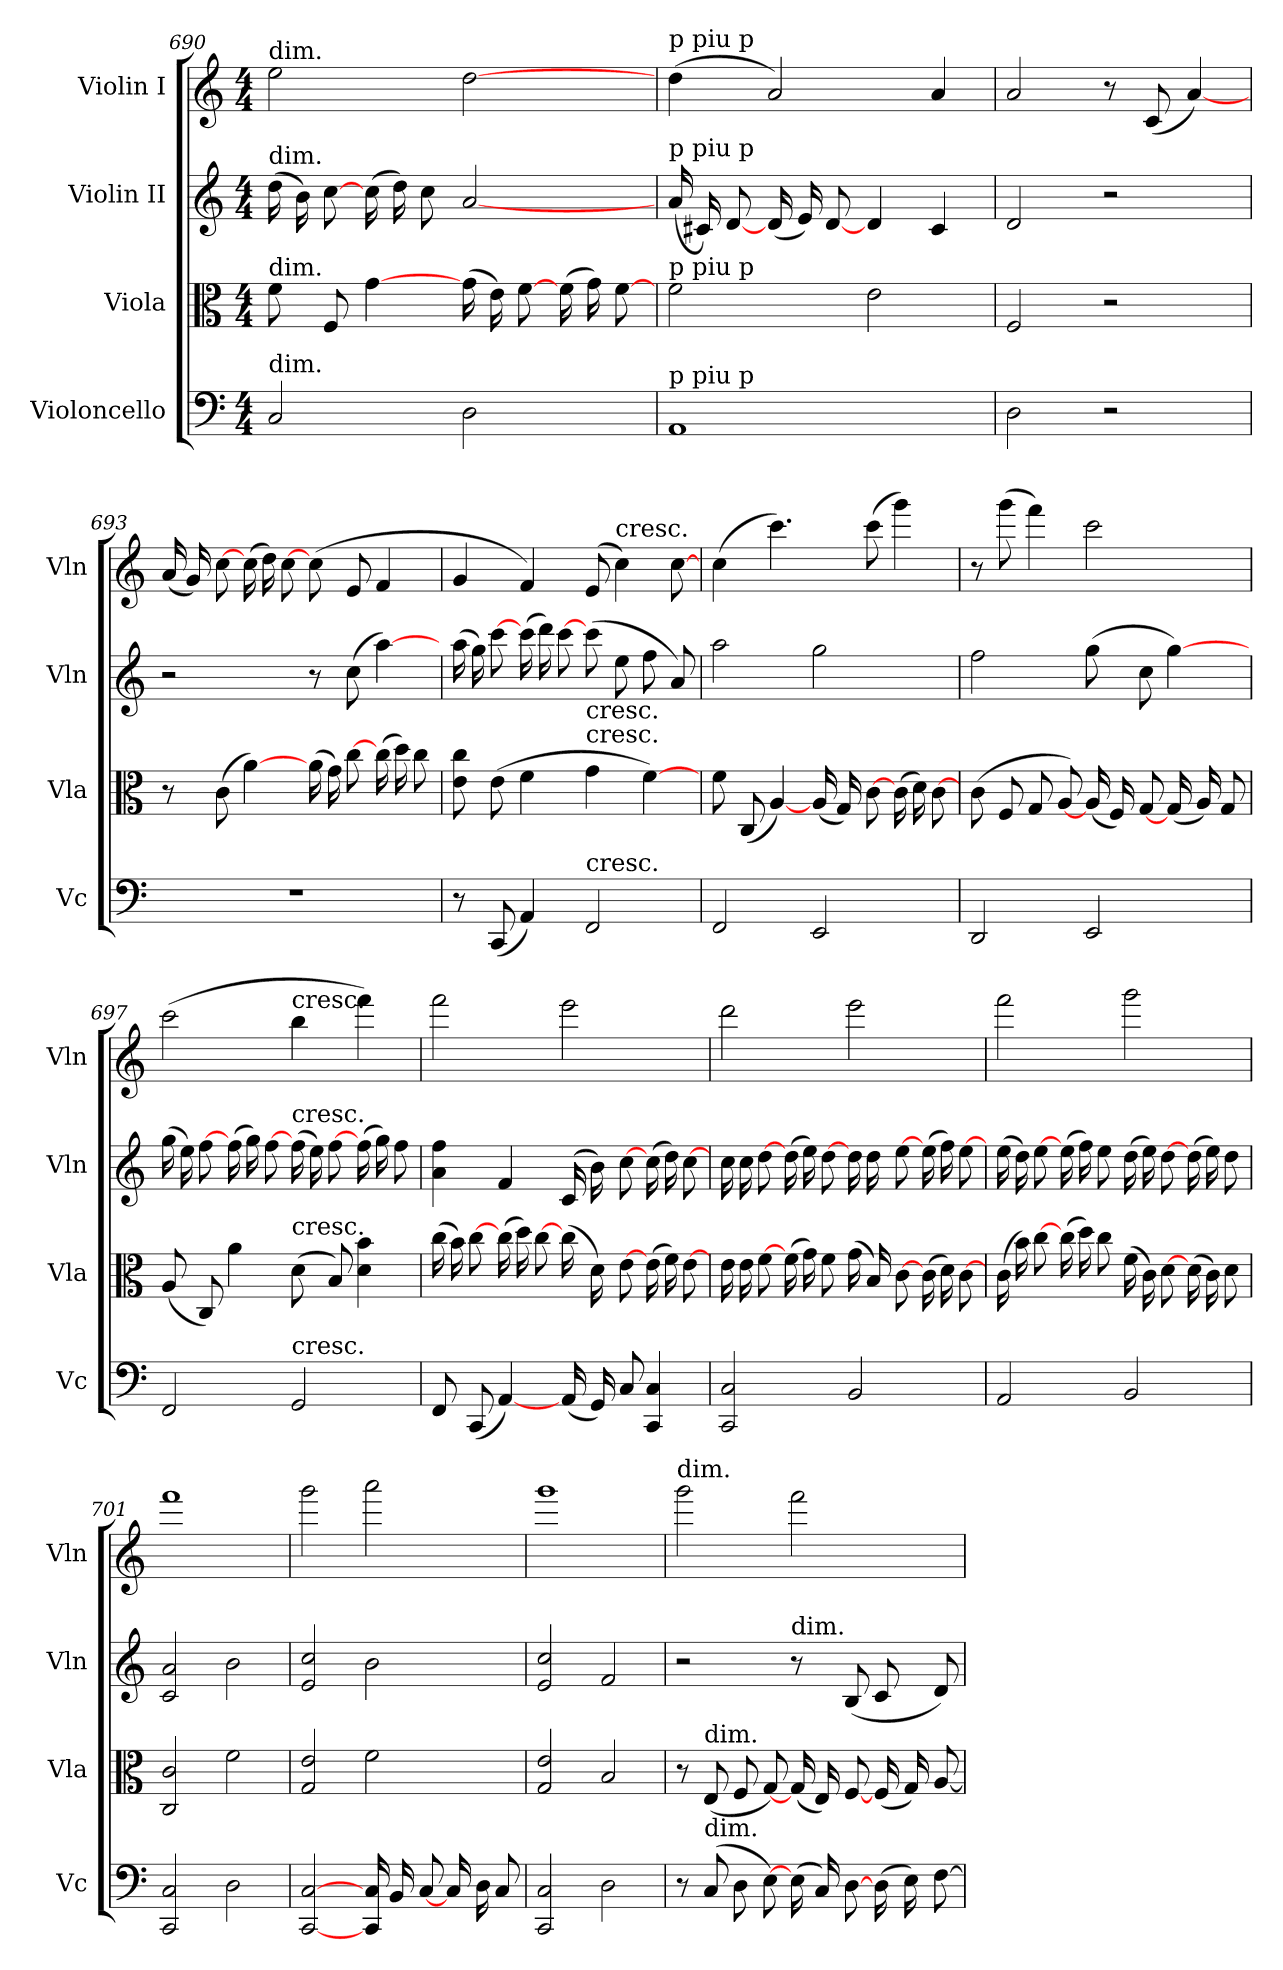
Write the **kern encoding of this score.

**kern	**kern	**kern	**kern
*part4	*part3	*part2	*part1
*staff4	*staff3	*staff2	*staff1
*I"Violoncello	*I"Viola	*I"Violin II	*I"Violin I
*I'Vc	*I'Vla	*I'Vln	*I'Vln
*clefF4	*clefC3	*clefG2	*clefG2
*k[]	*k[]	*k[]	*k[]
*C:	*C:	*C:	*C:
*M4/4	*M4/4	*M4/4	*M4/4
=690	=690	=690	=690
!	!	!	!LO:TX:a:t=dim.
!	!	!LO:TX:a:t=dim.	!
!	!LO:TX:a:t=dim.	!	!
!LO:TX:a:t=dim.	!	!	!
2C	8f	(16dd	2ee
.	.	16b)	.
.	8F	[8cc	.
.	[4g	(16cc	.
.	.	16dd)	.
.	.	8cc	.
2D	(16g	[2a	[2dd
.	16e)	.	.
.	[8f	.	.
.	(16f	.	.
.	16g)	.	.
.	[8f	.	.
=691	=691	=691	=691
!	!	!	!LO:TX:a:t=p piu p
!	!	!LO:TX:a:t=p piu p	!
!	!LO:TX:a:t=p piu p	!	!
!LO:TX:a:t=p piu p	!	!	!
1AA	2f	(16a	(4dd
.	.	16c#X)	.
.	.	[8d	.
.	.	(16d	2a)
.	.	16e)	.
.	.	[8d	.
.	2e	4d	.
.	.	4c#	4a
=692	=692	=692	=692
2D	2F	2d	2a
2r	2r	2r	8r
.	.	.	(8c
.	.	.	[4a)
=693	=693	=693	=693
1r	8r	2r	(16a
.	.	.	16g)
.	(8c	.	[8cc
.	[4a)	.	(16cc
.	.	.	16dd)
.	.	.	[8cc
.	(16a	8r	(8cc
.	16g)	.	.
.	[8cc	(8cc	8e
.	(16cc	[4aa)	4f
.	16dd)	.	.
.	8cc	.	.
=694	=694	=694	=694
8r	8e 8cc	(16aa	4g
.	.	16gg)	.
(8CC	(8e	[8ccc	.
4AA)	4f	(16ccc	4f)
.	.	16ddd)	.
.	.	[8ccc	.
!	!LO:TX:a:t=cresc.	!	!
!	!LO:TX:a:t=cresc.	!	!
!LO:TX:a:t=cresc.	!	!	!
2FF	4g	(8ccc	(8e
!	!	!	!LO:TX:a:t=cresc.
.	.	8ee	4cc)
.	[4f)	8ff	.
.	.	8a)	[8cc
=695	=695	=695	=695
2FF	8f	2aa	(4cc
.	(8C	.	.
.	[4A)	.	4.ccc)
2EE	(16A	2gg	.
.	16G)	.	.
.	[8c	.	(8ccc
.	(16c	.	4ggg)
.	16d)	.	.
.	[8c	.	.
=696	=696	=696	=696
2DD	(8c	2ff	8r
.	8F	.	(8ggg
.	8G	.	4fff)
.	[8A)	.	.
2EE	(16A	(8gg	2ccc
.	16F)	.	.
.	[8G	8cc	.
.	(16G	[4gg)	.
.	16A)	.	.
.	8G	.	.
=697	=697	=697	=697
2FF	(8A	(16gg	(2ccc
.	.	16ee)	.
.	8C)	[8ff	.
.	4a	(16ff	.
.	.	16gg)	.
.	.	[8ff	.
!	!	!	!LO:TX:a:t=cresc.
!	!	!LO:TX:a:t=cresc.	!
!	!LO:TX:a:t=cresc.	!	!
!LO:TX:a:t=cresc.	!	!	!
2GG	(8d	(16ff	4bb
.	.	16ee)	.
.	8B)	[8ff	.
.	4d 4b	(16ff	4fff)
.	.	16gg)	.
.	.	8ff	.
=698	=698	=698	=698
8FF	(16cc	4a 4ff	2fff
.	16b)	.	.
(8CC	[8cc	.	.
[4AA)	(16cc	4f	.
.	16dd)	.	.
.	[8cc	.	.
(16AA	(16cc	(16c	2eee
16GG)	16d)	16b)	.
8C	[8e	[8cc	.
4CC 4C	(16e	(16cc	.
.	16f)	16dd)	.
.	[8e	[8cc	.
=699	=699	=699	=699
2CC 2C	16e	16cc	2ddd
.	16e	16cc	.
.	[8f	[8dd	.
.	(16f	(16dd	.
.	16g)	16ee)	.
.	8f	[8dd	.
2BB	(16g	16dd	2eee
.	16B)	16dd	.
.	[8c	[8ee	.
.	(16c	(16ee	.
.	16d)	16ff)	.
.	[8c	[8ee	.
=700	=700	=700	=700
2AA	(16c	(16ee	2fff
.	16b)	16dd)	.
.	[8cc	[8ee	.
.	(16cc	(16ee	.
.	16dd)	16ff)	.
.	8cc	8ee	.
2BB	(16f	(16dd	2ggg
.	16c)	16ee)	.
.	[8d	[8dd	.
.	(16d	(16dd	.
.	16c)	16ee)	.
.	8d	8dd	.
=701	=701	=701	=701
2CC 2C	2C 2c	2c 2a	1fff
2D	2f	2b	.
=702	=702	=702	=702
[2CC [2C	2G 2e	2e 2cc	2ggg
16CC 16C	2f	2b	2aaa
16BB	.	.	.
[8C	.	.	.
16C	.	.	.
16D	.	.	.
8C	.	.	.
=703	=703	=703	=703
2CC 2C	2G 2e	2e 2cc	1ggg
2D	2B	2f	.
=704	=704	=704	=704
!	!	!	!LO:TX:a:t=dim.
8r	8r	2r	2ggg
!	!LO:TX:a:t=dim.	!	!
!LO:TX:a:t=dim.	!	!	!
(8C	(8E	.	.
8D	8F	.	.
[8E)	[8G)	.	.
!	!	!LO:TX:a:t=dim.	!
(16E	(16G	8r	2fff
16C)	16E)	.	.
[8D	[8F	(8B	.
(16D	(16F	8c	.
16E)	16G)	.	.
[8F	[8A	8d)	.
=	=	=	=
*-	*-	*-	*-
